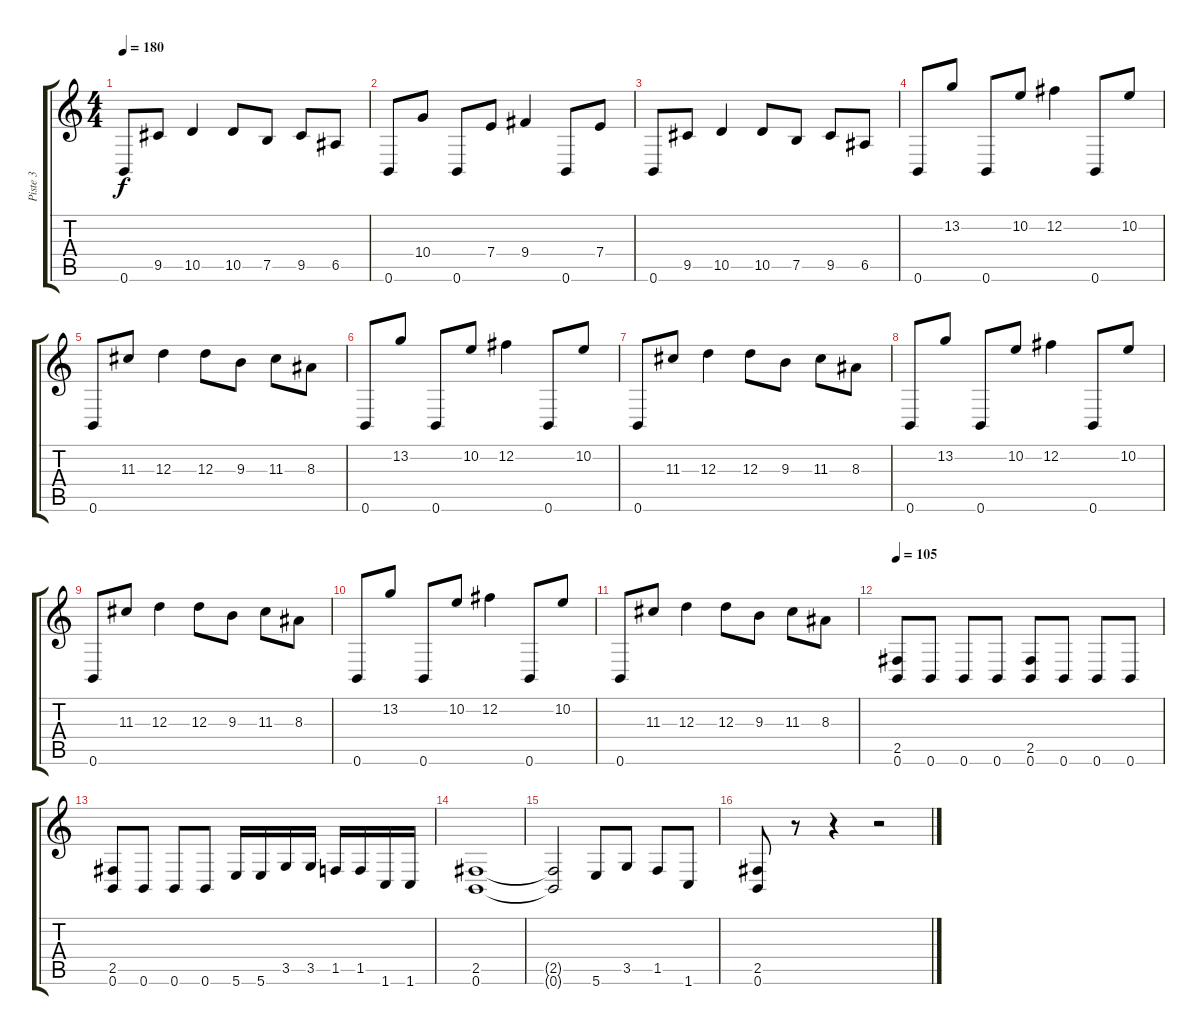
\track ("Piste 3" "Piste 3") {instrument distortionguitar}
\staff {score tabs}
\tuning (B3 Gb3 D3 A2 E2 B1) {hide}
\ts (4 4)
\tempo 180
\clef g2
\ks c
0.6.8{dy f} 9.5.8 10.5.4 10.5.8 7.5.8 9.5.8 6.5.8 |
0.6.8 10.4.8 0.6.8 7.4.8 9.4.4 0.6.8 7.4.8 |
0.6.8 9.5.8 10.5.4 10.5.8 7.5.8 9.5.8 6.5.8 |
0.6.8 13.2.8 0.6.8 10.2.8 12.2.4 0.6.8 10.2.8 |
0.6.8 11.3.8 12.3.4 12.3.8 9.3.8 11.3.8 8.3.8 |
0.6.8 13.2.8 0.6.8 10.2.8 12.2.4 0.6.8 10.2.8 |
0.6.8 11.3.8 12.3.4 12.3.8 9.3.8 11.3.8 8.3.8 |
0.6.8 13.2.8 0.6.8 10.2.8 12.2.4 0.6.8 10.2.8 |
0.6.8 11.3.8 12.3.4 12.3.8 9.3.8 11.3.8 8.3.8 |
0.6.8 13.2.8 0.6.8 10.2.8 12.2.4 0.6.8 10.2.8 |
0.6.8 11.3.8 12.3.4 12.3.8 9.3.8 11.3.8 8.3.8 |
\tempo 105
(2.5 0.6).8 0.6.8 0.6.8 0.6.8 (2.5 0.6).8 0.6.8 0.6.8 0.6.8 |
(2.5 0.6).8 0.6.8 0.6.8 0.6.8 5.6.16 5.6.16 3.5.16 3.5.16 1.5.16 1.5.16 1.6.16 1.6.16 |
(2.5 0.6).1 |
(2.5{t} 0.6{t}).2 5.6.8 3.5.8 1.5.8 1.6.8 |
(2.5 0.6).8 r.8 r.4 r.2
